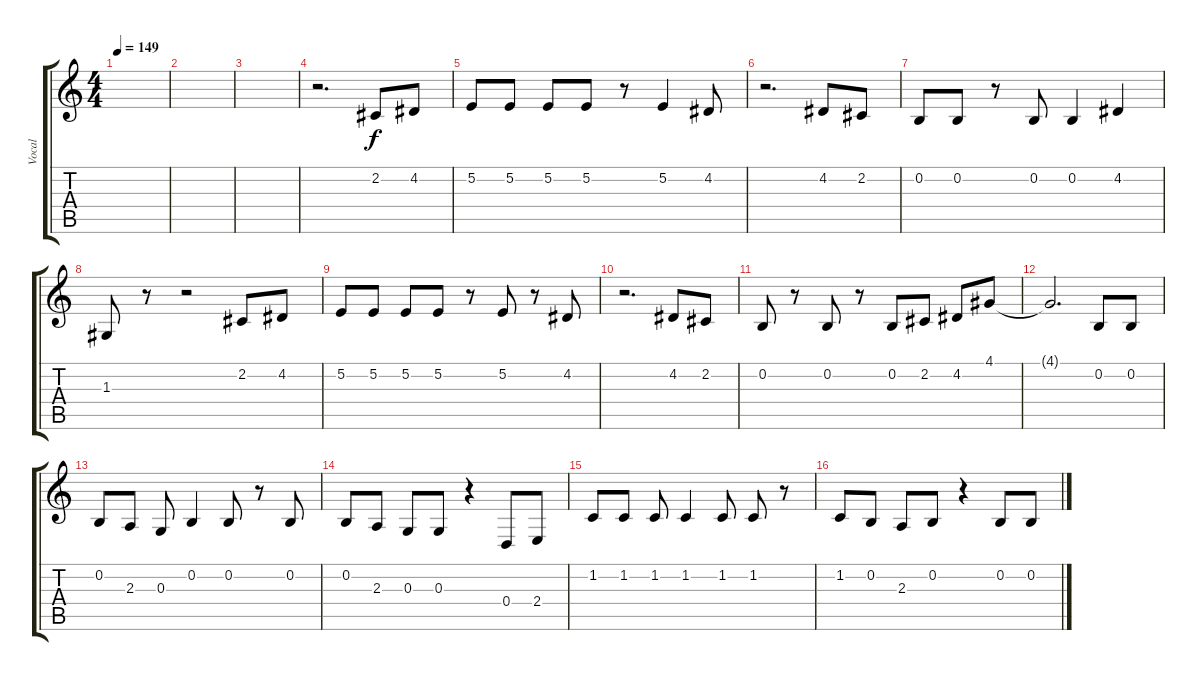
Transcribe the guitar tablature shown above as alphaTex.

\track ("Vocal" "Vocal") {instrument tenorsax}
\staff {score tabs}
\tuning (E4 B3 G3 D3 A2 E2) {hide}
\ts (4 4)
\tempo 149
\clef g2
\ks c
|
|
|
r.2{d} 2.2.8 4.2.8 |
5.2.8 5.2.8 5.2.8 5.2.8 r.8 5.2.4 4.2.8 |
r.2{d} 4.2.8 2.2.8 |
0.2.8 0.2.8 r.8 0.2.8 0.2.4 4.2.4 |
1.3.8 r.8 r.2 2.2.8 4.2.8 |
5.2.8 5.2.8 5.2.8 5.2.8 r.8 5.2.8 r.8 4.2.8 |
r.2{d} 4.2.8 2.2.8 |
0.2.8 r.8 0.2.8 r.8 0.2.8 2.2.8 4.2.8 4.1.8 |
4.1{t}.2{d} 0.2.8 0.2.8 |
0.2.8 2.3.8 0.3.8 0.2.4 0.2.8 r.8 0.2.8 |
0.2.8 2.3.8 0.3.8 0.3.8 r.4 0.4.8 2.4.8 |
1.2.8 1.2.8 1.2.8 1.2.4 1.2.8 1.2.8 r.8 |
1.2.8 0.2.8 2.3.8 0.2.8 r.4 0.2.8 0.2.8
